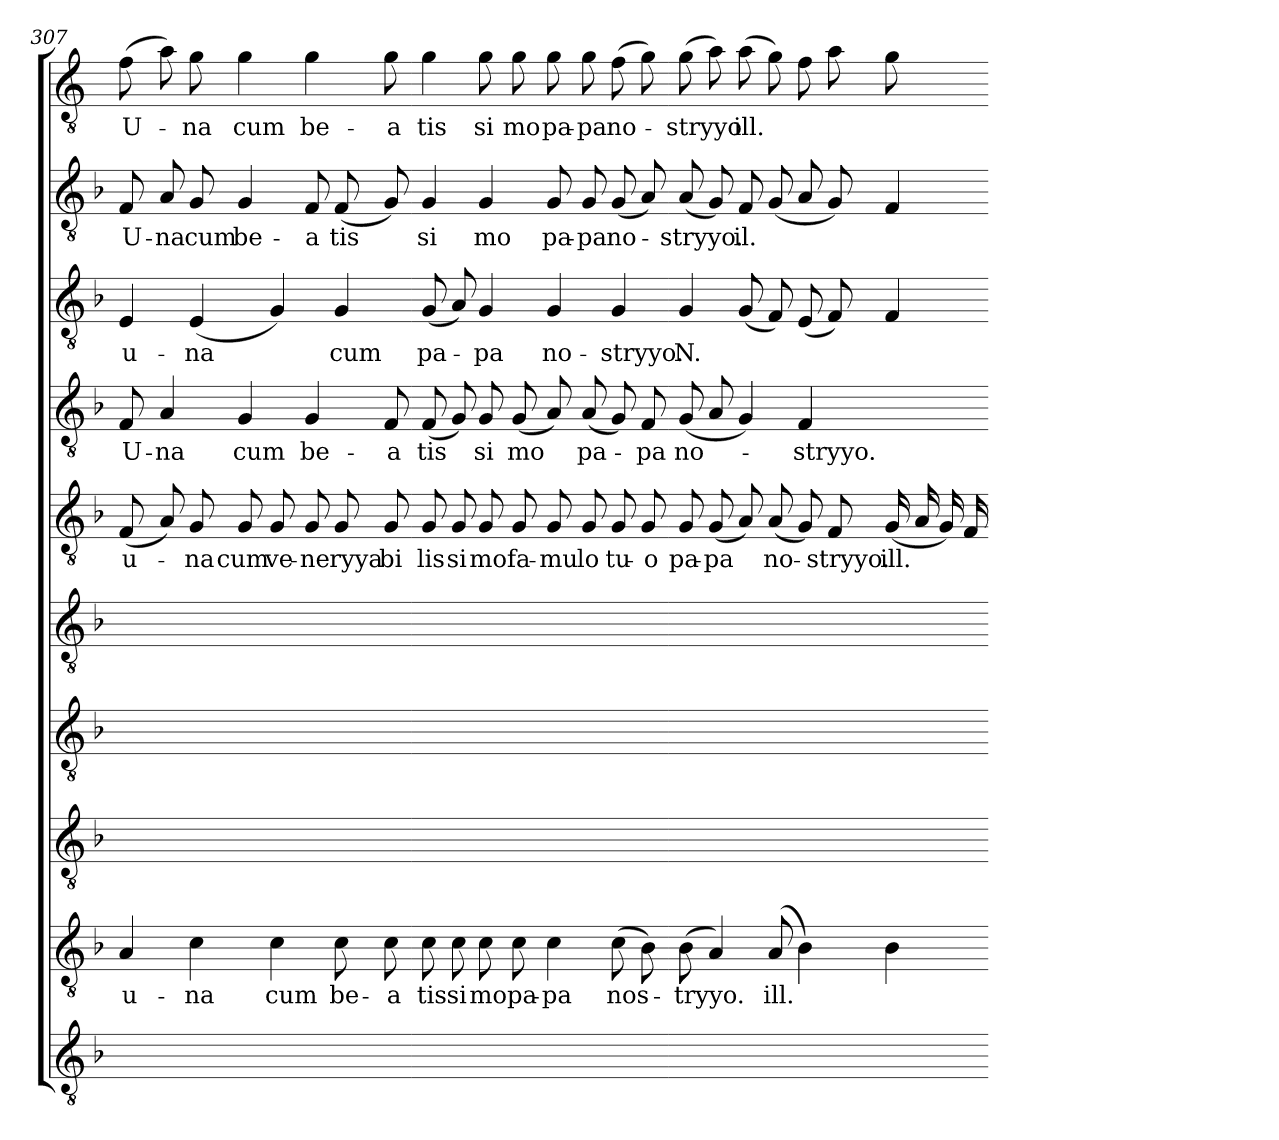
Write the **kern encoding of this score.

**kern	**kern	**text	**kern	**kern	**kern	**kern	**text	**kern	**text	**kern	**text	**kern	**text	**kern	**text
*part10	*part9	*part9	*part8	*part7	*part6	*part5	*part5	*part4	*part4	*part3	*part3	*part2	*part2	*part1	*part1
*staff10	*staff9	*staff9	*staff8	*staff7	*staff6	*staff5	*staff5	*staff4	*staff4	*staff3	*staff3	*staff2	*staff2	*staff1	*staff1
*clefGv2	*clefGv2	*	*clefGv2	*clefGv2	*clefGv2	*clefGv2	*	*clefGv2	*	*clefGv2	*	*clefGv2	*	*clefGv2	*
*k[b-]	*k[b-]	*	*k[b-]	*k[b-]	*k[b-]	*k[b-]	*	*k[b-]	*	*k[b-]	*	*k[b-]	*	*k[]	*
=307	=307	=307	=307	=307	=307	=307	=307	=307	=307	=307	=307	=307	=307	=307	=307
1ryy	4A	u-	1ryy	1ryy	1ryy	(8F	u-	8F	U-	4E	u-	8F	U-	(8f	U-
.	.	.	.	.	.	8A)	.	4A	-na	.	.	8A	-na	8a)	.
.	4c	-na	.	.	.	8G	-na	.	.	(4E	-na	8G	cum	8g	-na
.	.	.	.	.	.	8G	cum	4G	cum	.	.	4G	be-	4g	cum
.	4c	cum	.	.	.	8G	ve-	.	.	4G)	.	.	.	.	.
.	.	.	.	.	.	8G	ne	4G	be-	.	.	8F	a	4g	be-
.	8c	be-	.	.	.	8G	ryya	.	.	4G	cum	(8F	tis	.	.
.	8c	a	.	.	.	8G	bi	8F	a	.	.	8G)	.	8g	a
=308-	=308-	=308-	=308-	=308-	=308-	=308-	=308-	=308-	=308-	=308-	=308-	=308-	=308-	=308-	=308-
1ryy	8c	tis	1ryy	1ryy	1ryy	8G	lis	(8F	tis	(8G	pa-	4G	si	4g	tis
.	8c	si	.	.	.	8G	si	8G)	.	8A)	.	.	.	.	.
.	8c	-mo	.	.	.	8G	-mo	8G	si	4G	-pa	4G	-mo	8g	si
.	8c	pa-	.	.	.	8G	fa-	(8G	-mo	.	.	.	.	8g	-mo
.	4c	-pa	.	.	.	8G	mu	8A)	.	4G	no-	8G	pa-	8g	pa-
.	.	.	.	.	.	8G	-lo	(8A	pa-	.	.	8G	-pa	8g	-pa
.	(8c	nos-	.	.	.	8G	tu-	8G)	.	4G	-stryyo.	(8G	no-	(8f	no-
.	8B-)	.	.	.	.	8G	-o	8F	-pa	.	.	8A)	.	8g)	.
=309-	=309-	=309-	=309-	=309-	=309-	=309-	=309-	=309-	=309-	=309-	=309-	=309-	=309-	=309-	=309-
1ryy	(8B-	-tryyo.	1ryy	1ryy	1ryy	8G	pa-	(8G	no-	4G	N.	(8A	-stryyo.	(8g	-stryyo
.	4A)	.	.	.	.	(8G	-pa	8A	.	.	.	8G)	.	8a)	.
.	.	.	.	.	.	8A)	.	4G)	.	(8G	.	8F	il.	(8a	ill.
.	(8A	ill.	.	.	.	(8A	no-	.	.	8F)	.	(8G	.	8g)	.
.	4B-)	.	.	.	.	8G)	.	4F	-stryyo.	(8E	.	8A	.	8f	.
.	.	.	.	.	.	8F	-stryyo.	.	.	8F)	.	8G)	.	8a	.
.	4B-	.	.	.	.	(16G	ill.	4ryy	.	4F	.	4F	.	8g	.
.	.	.	.	.	.	16A	.	.	.	.	.	.	.	.	.
.	.	.	.	.	.	16G)	.	.	.	.	.	.	.	8ryy	.
.	.	.	.	.	.	16F	.	.	.	.	.	.	.	.	.
=-	=-	=-	=-	=-	=-	=-	=-	=-	=-	=-	=-	=-	=-	=-	=-
*-	*-	*-	*-	*-	*-	*-	*-	*-	*-	*-	*-	*-	*-	*-	*-
